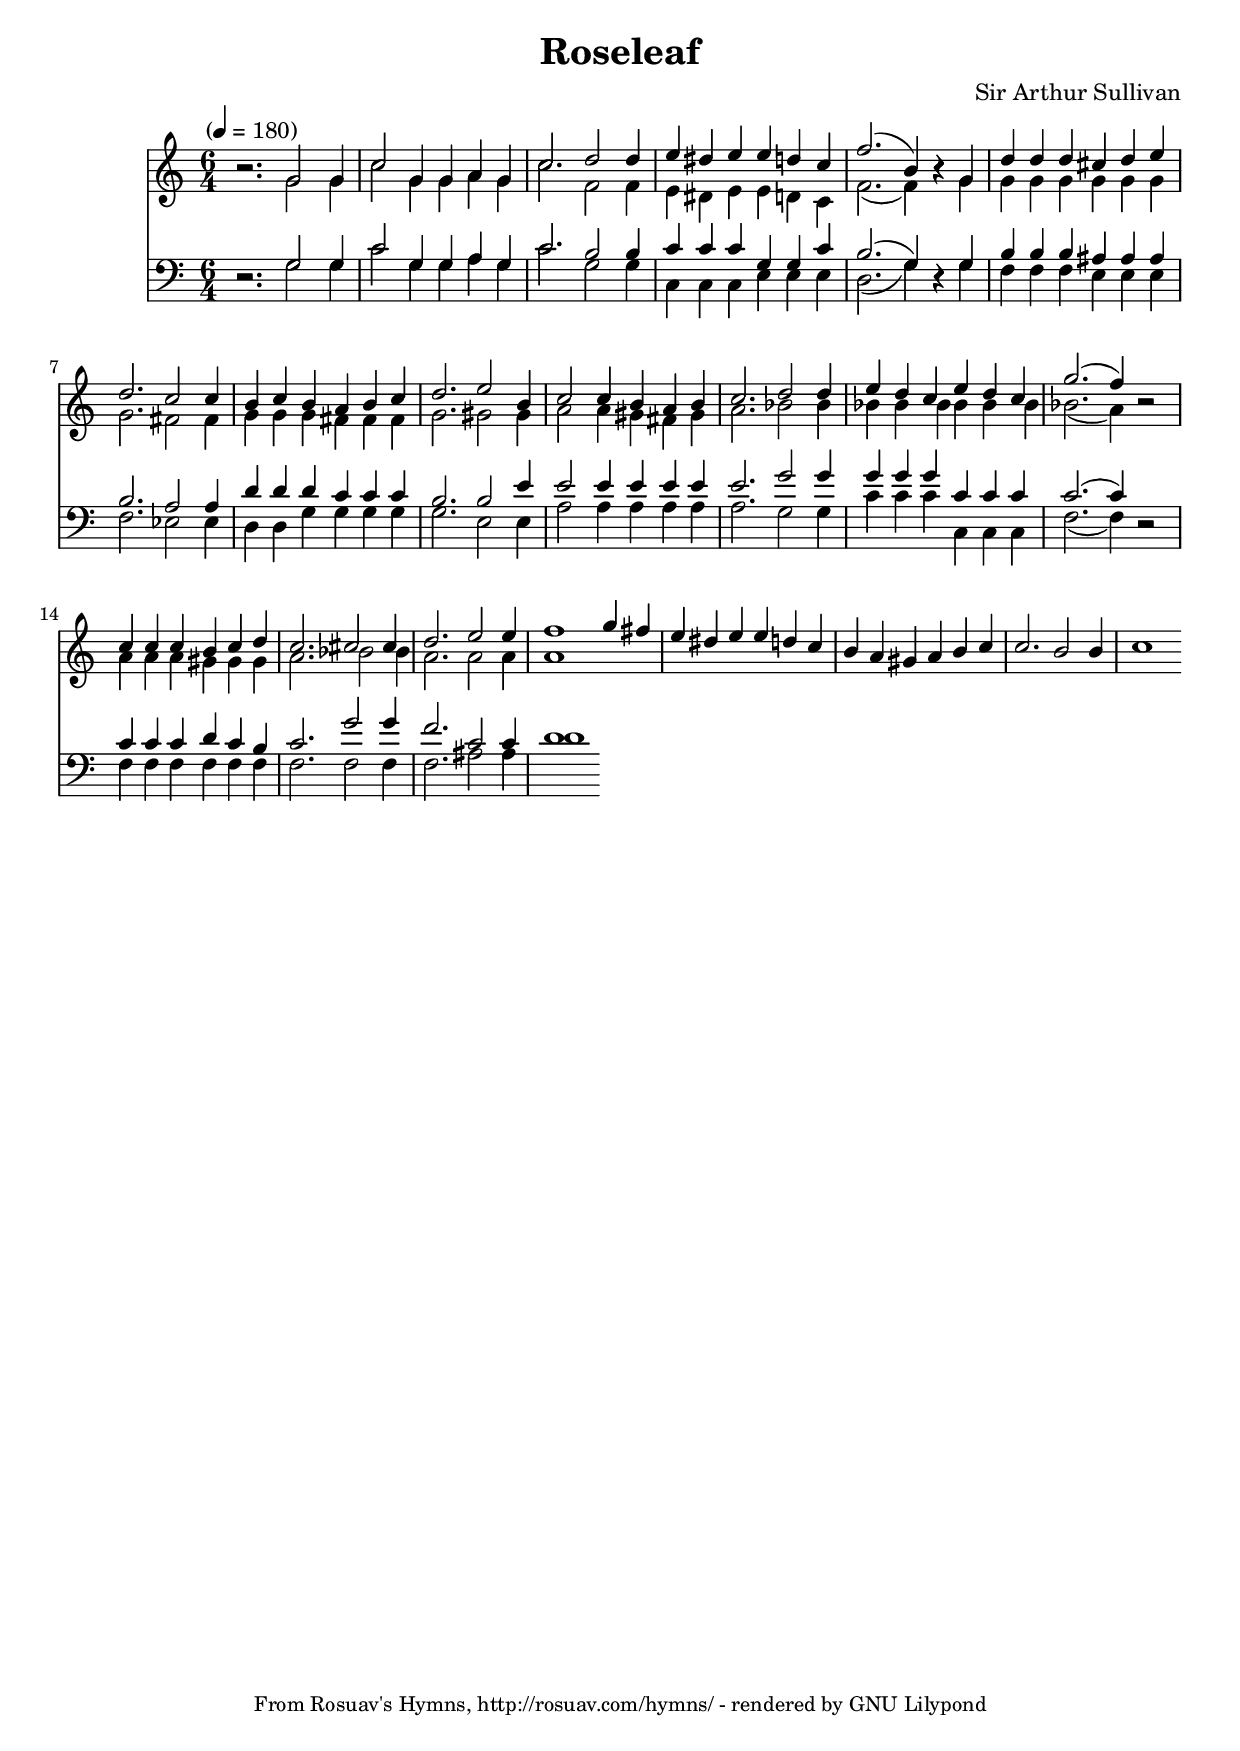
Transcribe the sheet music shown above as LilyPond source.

\version "2.24.0"
% Roseleaf, by Sir Arthur Sullivan
% Needs some words to be written for it. 7.9.7.9 meter.
\include "Hymnal.ly"

\header
{
    title="Roseleaf"
    % subtitle=""
    % poet=""
    composer="Sir Arthur Sullivan"
    % arranger=""
    % meter=""
    % piece="" ??
}

\score {
    <<
        \new ChordNames {
            \set chordChanges = ##t
            \transpose c c,
            \chordmode {
            }
        }
        \new Staff <<
            \set Staff.midiInstrument = "acoustic grand"
            \key c \major
            \time 6/4
            \tempo "" 4 = 180
            \new Voice = "sops" \relative f' {
                \stemUp
                \slurUp
                r2.
                g2 g4 c2 g4 g a g c2.           % When the
                d2 d4 e ds e e d c f2.(b,4)     % do we ask
                r4 g d' d d cs d e d2.          % If honey
                c2 c4 b c b a b c d2.           % know we
                e2 b4 c2 c4 b a b c2.           % When the
                d2 d4 e d c e d c g'2.(f4)      % do we
                r2 c4 c c b c d c2.             % Nay though
                cs2 cs4 d2. e2 e4 f1            % though the
                g4 fs e ds e e d c b            % yet we
                a gs a b c c2. b2 b4 c1         % yet we
            }
            \addlyrics { \lyr \lyricmode {
                !
            } }
            \new Voice = "alto" \relative f' {
                \stemDown
                \slurDown
                r2.
                g2 g4 c2 g4 g a g c2.
                f,2 f4 e ds e e d c f2.(f4)
                r4 g g g g g g g g2.
                fs2 fs4 g g g fs fs fs g2.
                gs2 gs4 a2 a4 gs fs gs a2.
                bf2 bf4 bf bf bf bf bf bf bf2.(a4)
                r2 a4 a a gs gs gs a2.          % Nay though
                bf2 bf4 a2. a2 a4 a1            % though the
%                a4 a4                           % yet we
            }
        >>
        \new Staff <<
            \clef bass
            \key c \major
            \new Voice = "tenor" \relative c' {
                \stemUp
                \slurUp
                r2.
                g2 g4 c2 g4 g a g c2.
                b2 b4 c c c g g c b2.(g4)
                r4 g b b b as as as b2.
                a2 a4 d d d c c c b2.
                b2 e4 e2 e4 e e e e2.
                g2 g4 g g g c, c c c2.(c4)
                r2 c4 c c d c b c2.             % Nay though
                g'2 g4 f2. c2 c4 d1             % though the
%                d4 d4                           % yet we
            }
            \new Voice = "bass" \relative c' {
                \stemDown
                \slurDown
                r2.
                g2 g4 c2 g4 g a g c2.
                g2 g4 c, c c e e e d2.(g4)
                r4 g f f f e e e f2.
                ef2 ef4 d d g g g g g2.
                e2 e4 a2 a4 a a a a2.
                g2 g4 c c c c, c c f2.(f4)
                r2 f4 f f f f f f2.             % Nay though
                f2 f4 f2. as2 as4 d1            % though the
%                d4 d4                           % yet we
            }
        >>
    >>
    \layout { }
    \midi { \context { \ChordNames \remove Note_performer } } % Stop chords from sounding in the MIDI
}

